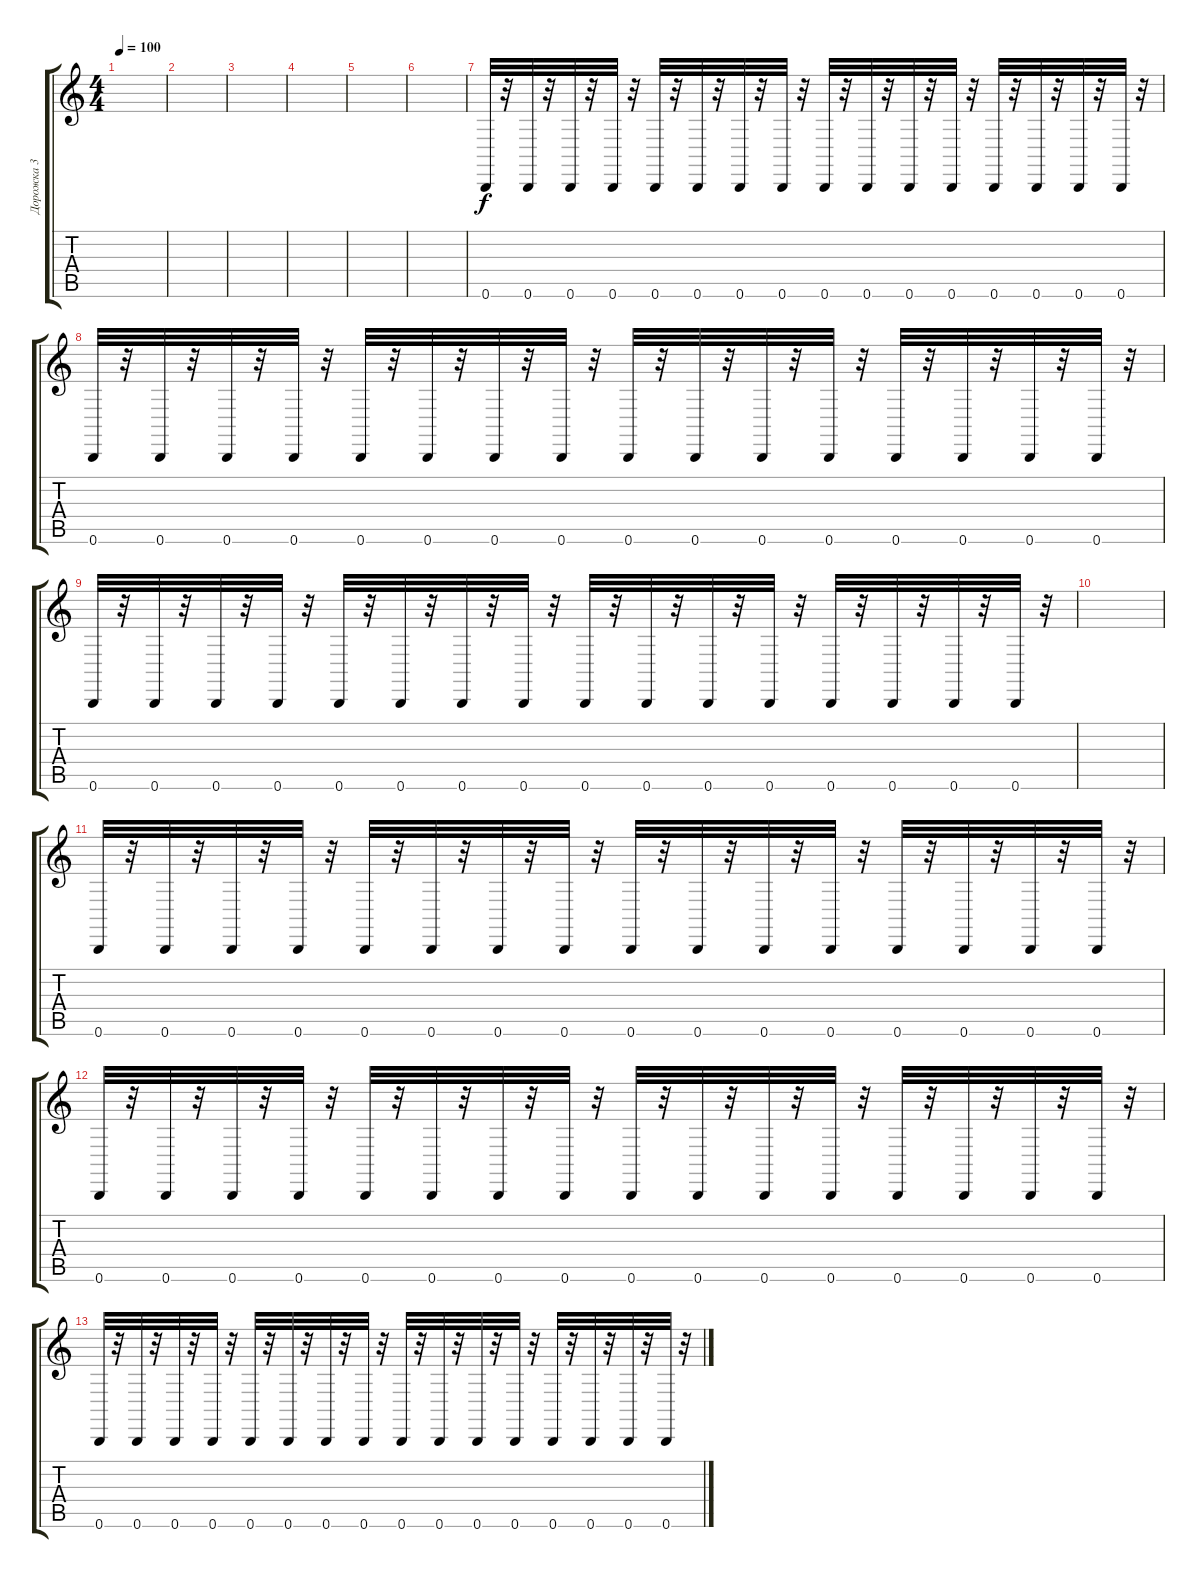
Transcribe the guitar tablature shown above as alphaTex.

\track ("Дорожка 3" "Дорожка 3") {instrument stringensemble1}
\staff {score tabs}
\tuning (B3 Gb3 D3 A2 E2 B1) {hide}
\ts (4 4)
\tempo 100
\clef g2
\ks c
|
|
|
|
|
|
0.6.32 r.32 0.6.32 r.32 0.6.32 r.32 0.6.32 r.32 0.6.32 r.32 0.6.32 r.32 0.6.32 r.32 0.6.32 r.32 0.6.32 r.32 0.6.32 r.32 0.6.32 r.32 0.6.32 r.32 0.6.32 r.32 0.6.32 r.32 0.6.32 r.32 0.6.32 r.32 |
0.6.32 r.32 0.6.32 r.32 0.6.32 r.32 0.6.32 r.32 0.6.32 r.32 0.6.32 r.32 0.6.32 r.32 0.6.32 r.32 0.6.32 r.32 0.6.32 r.32 0.6.32 r.32 0.6.32 r.32 0.6.32 r.32 0.6.32 r.32 0.6.32 r.32 0.6.32 r.32 |
0.6.32 r.32 0.6.32 r.32 0.6.32 r.32 0.6.32 r.32 0.6.32 r.32 0.6.32 r.32 0.6.32 r.32 0.6.32 r.32 0.6.32 r.32 0.6.32 r.32 0.6.32 r.32 0.6.32 r.32 0.6.32 r.32 0.6.32 r.32 0.6.32 r.32 0.6.32 r.32 |
|
0.6.32 r.32 0.6.32 r.32 0.6.32 r.32 0.6.32 r.32 0.6.32 r.32 0.6.32 r.32 0.6.32 r.32 0.6.32 r.32 0.6.32 r.32 0.6.32 r.32 0.6.32 r.32 0.6.32 r.32 0.6.32 r.32 0.6.32 r.32 0.6.32 r.32 0.6.32 r.32 |
0.6.32 r.32 0.6.32 r.32 0.6.32 r.32 0.6.32 r.32 0.6.32 r.32 0.6.32 r.32 0.6.32 r.32 0.6.32 r.32 0.6.32 r.32 0.6.32 r.32 0.6.32 r.32 0.6.32 r.32 0.6.32 r.32 0.6.32 r.32 0.6.32 r.32 0.6.32 r.32 |
0.6.32 r.32 0.6.32 r.32 0.6.32 r.32 0.6.32 r.32 0.6.32 r.32 0.6.32 r.32 0.6.32 r.32 0.6.32 r.32 0.6.32 r.32 0.6.32 r.32 0.6.32 r.32 0.6.32 r.32 0.6.32 r.32 0.6.32 r.32 0.6.32 r.32 0.6.32 r.32
